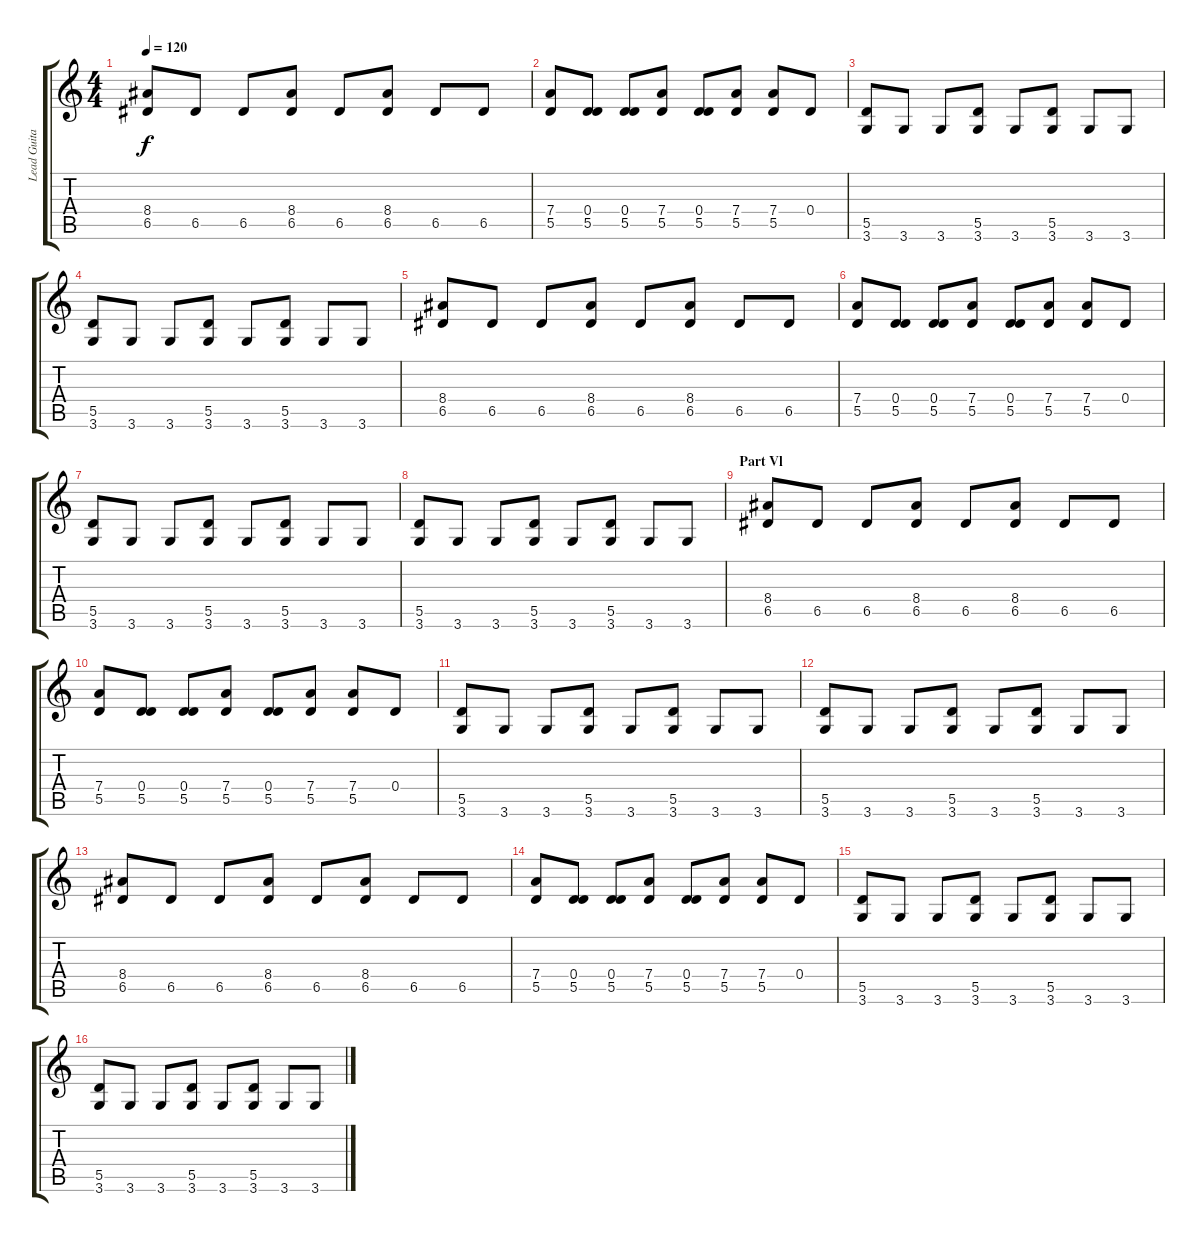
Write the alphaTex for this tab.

\track ("Lead Guitar" "Lead Guita") {instrument distortionguitar}
\staff {score tabs}
\tuning (E4 B3 G3 D3 A2 E2) {hide}
\ts (4 4)
\tempo 120
\clef g2
\ks c
(8.4 6.5).8{dy f} 6.5.8 6.5.8 (8.4 6.5).8 6.5.8 (8.4 6.5).8 6.5.8 6.5.8 |
(7.4 5.5).8 (0.4 5.5).8 (0.4 5.5).8 (7.4 5.5).8 (0.4 5.5).8 (7.4 5.5).8 (7.4 5.5).8 0.4.8 |
(5.5 3.6).8 3.6.8 3.6.8 (5.5 3.6).8 3.6.8 (5.5 3.6).8 3.6.8 3.6.8 |
(5.5 3.6).8 3.6.8 3.6.8 (5.5 3.6).8 3.6.8 (5.5 3.6).8 3.6.8 3.6.8 |
(8.4 6.5).8 6.5.8 6.5.8 (8.4 6.5).8 6.5.8 (8.4 6.5).8 6.5.8 6.5.8 |
(7.4 5.5).8 (0.4 5.5).8 (0.4 5.5).8 (7.4 5.5).8 (0.4 5.5).8 (7.4 5.5).8 (7.4 5.5).8 0.4.8 |
(5.5 3.6).8 3.6.8 3.6.8 (5.5 3.6).8 3.6.8 (5.5 3.6).8 3.6.8 3.6.8 |
(5.5 3.6).8 3.6.8 3.6.8 (5.5 3.6).8 3.6.8 (5.5 3.6).8 3.6.8 3.6.8 |
\section ("" "Part Vl")
(8.4 6.5).8 6.5.8 6.5.8 (8.4 6.5).8 6.5.8 (8.4 6.5).8 6.5.8 6.5.8 |
(7.4 5.5).8 (0.4 5.5).8 (0.4 5.5).8 (7.4 5.5).8 (0.4 5.5).8 (7.4 5.5).8 (7.4 5.5).8 0.4.8 |
(5.5 3.6).8 3.6.8 3.6.8 (5.5 3.6).8 3.6.8 (5.5 3.6).8 3.6.8 3.6.8 |
(5.5 3.6).8 3.6.8 3.6.8 (5.5 3.6).8 3.6.8 (5.5 3.6).8 3.6.8 3.6.8 |
(8.4 6.5).8 6.5.8 6.5.8 (8.4 6.5).8 6.5.8 (8.4 6.5).8 6.5.8 6.5.8 |
(7.4 5.5).8 (0.4 5.5).8 (0.4 5.5).8 (7.4 5.5).8 (0.4 5.5).8 (7.4 5.5).8 (7.4 5.5).8 0.4.8 |
(5.5 3.6).8 3.6.8 3.6.8 (5.5 3.6).8 3.6.8 (5.5 3.6).8 3.6.8 3.6.8 |
(5.5 3.6).8 3.6.8 3.6.8 (5.5 3.6).8 3.6.8 (5.5 3.6).8 3.6.8 3.6.8
